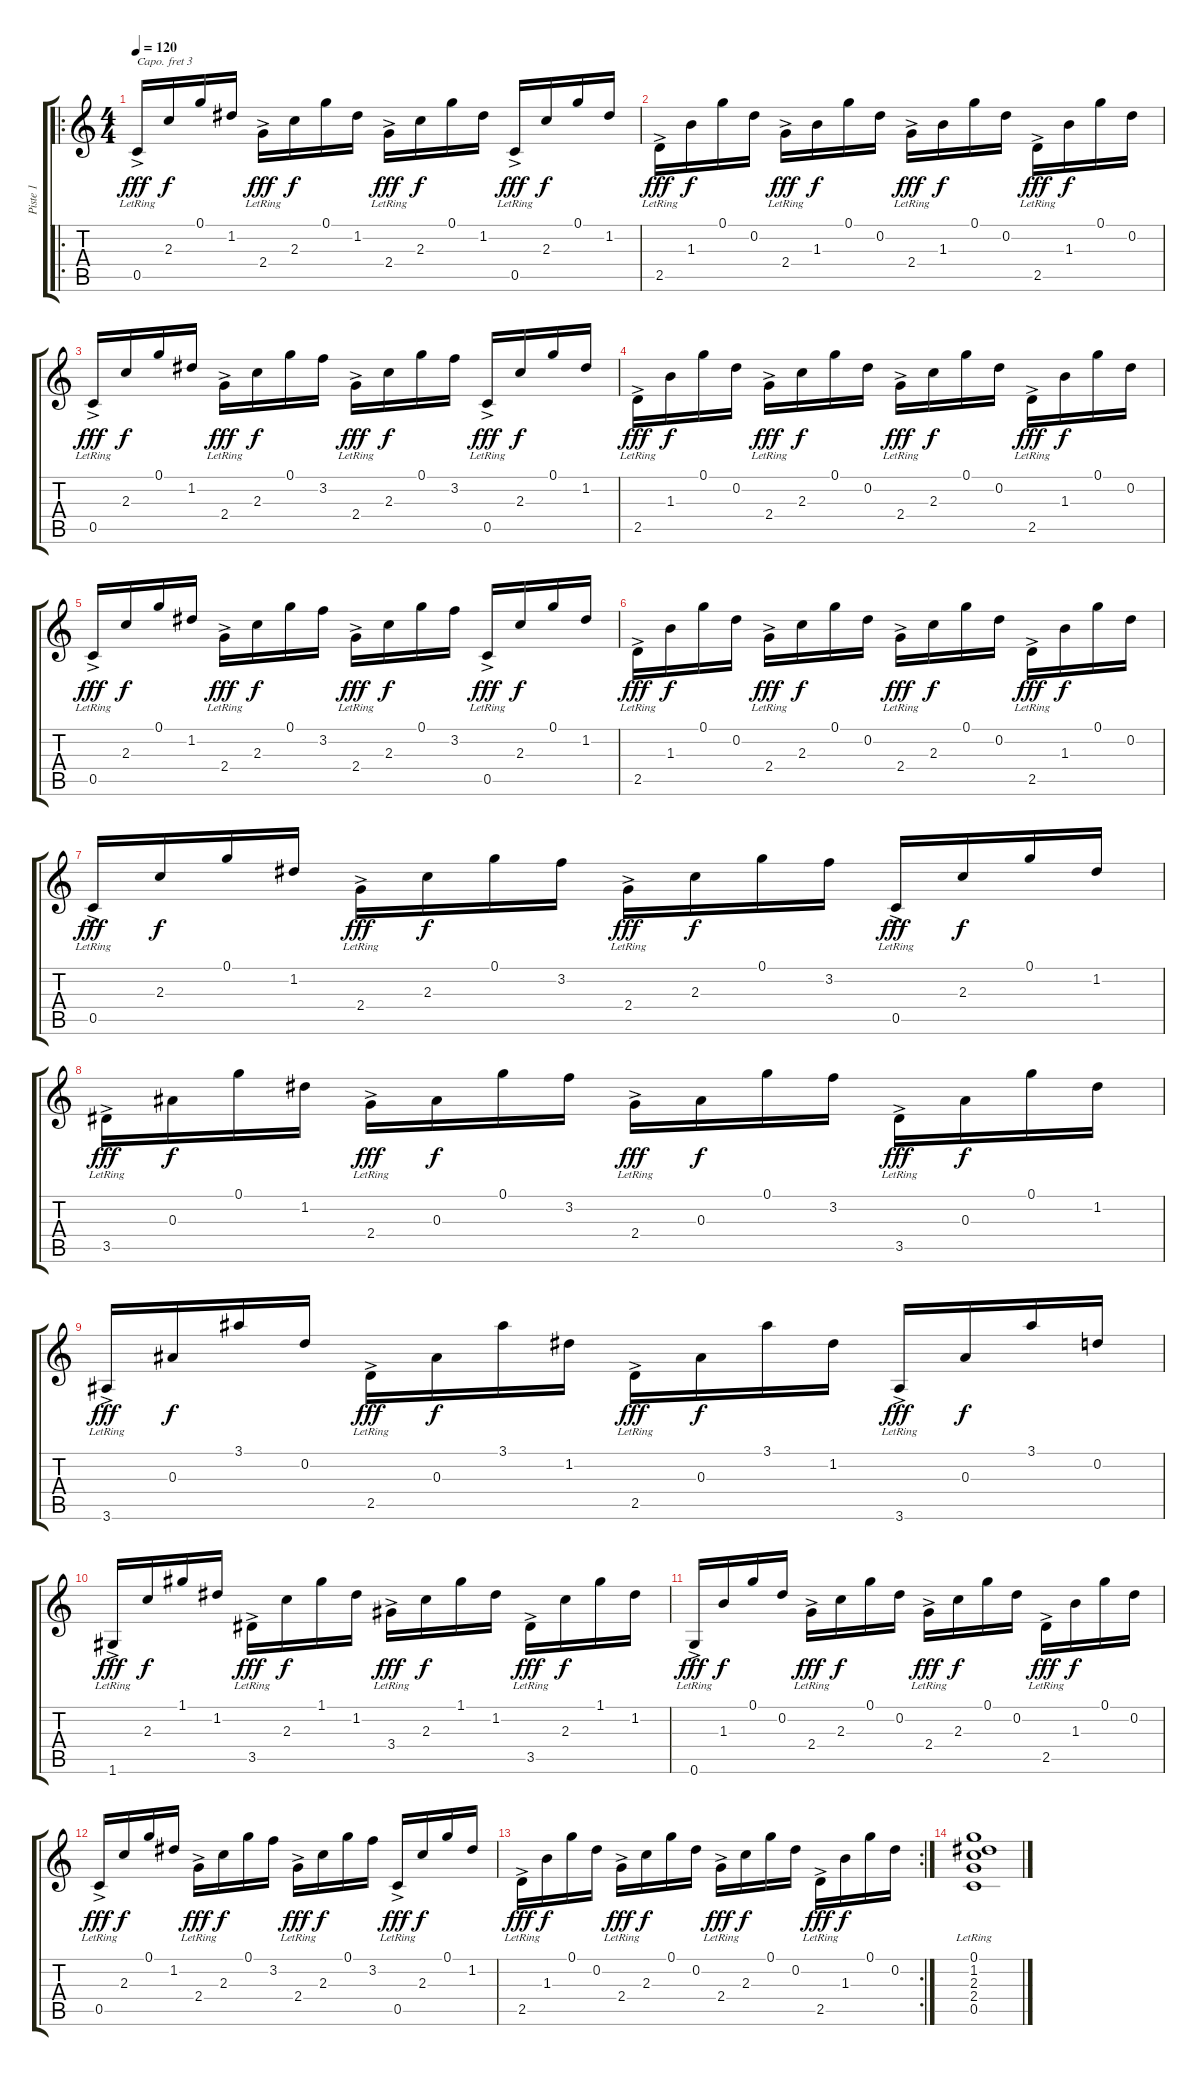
\track ("Piste 1" "Piste 1") {instrument acousticguitarnylon}
\staff {score tabs}
\capo 3
\tuning (E4 B3 G3 D3 A2 E2) {hide}
\ro
\ts (4 4)
\tempo 120
\clef g2
\ks c
0.5{ac lr}.16{dy fff instrument acousticguitarnylon} 2.3.16{dy f} 0.1.16 1.2.16 2.4{ac lr}.16{dy fff} 2.3.16{dy f} 0.1.16 1.2.16 2.4{ac lr}.16{dy fff} 2.3.16{dy f} 0.1.16 1.2.16 0.5{ac lr}.16{dy fff} 2.3.16{dy f} 0.1.16 1.2.16 |
2.5{ac lr}.16{dy fff} 1.3.16{dy f} 0.1.16 0.2.16 2.4{ac lr}.16{dy fff} 1.3.16{dy f} 0.1.16 0.2.16 2.4{ac lr}.16{dy fff} 1.3.16{dy f} 0.1.16 0.2.16 2.5{ac lr}.16{dy fff} 1.3.16{dy f} 0.1.16 0.2.16 |
0.5{ac lr}.16{dy fff} 2.3.16{dy f} 0.1.16 1.2.16 2.4{ac lr}.16{dy fff} 2.3.16{dy f} 0.1.16 3.2.16 2.4{ac lr}.16{dy fff} 2.3.16{dy f} 0.1.16 3.2.16 0.5{ac lr}.16{dy fff} 2.3.16{dy f} 0.1.16 1.2.16 |
2.5{ac lr}.16{dy fff} 1.3.16{dy f} 0.1.16 0.2.16 2.4{ac lr}.16{dy fff} 2.3.16{dy f} 0.1.16 0.2.16 2.4{ac lr}.16{dy fff} 2.3.16{dy f} 0.1.16 0.2.16 2.5{ac lr}.16{dy fff} 1.3.16{dy f} 0.1.16 0.2.16 |
0.5{ac lr}.16{dy fff} 2.3.16{dy f} 0.1.16 1.2.16 2.4{ac lr}.16{dy fff} 2.3.16{dy f} 0.1.16 3.2.16 2.4{ac lr}.16{dy fff} 2.3.16{dy f} 0.1.16 3.2.16 0.5{ac lr}.16{dy fff} 2.3.16{dy f} 0.1.16 1.2.16 |
2.5{ac lr}.16{dy fff} 1.3.16{dy f} 0.1.16 0.2.16 2.4{ac lr}.16{dy fff} 2.3.16{dy f} 0.1.16 0.2.16 2.4{ac lr}.16{dy fff} 2.3.16{dy f} 0.1.16 0.2.16 2.5{ac lr}.16{dy fff} 1.3.16{dy f} 0.1.16 0.2.16 |
0.5{ac lr}.16{dy fff} 2.3.16{dy f} 0.1.16 1.2.16 2.4{ac lr}.16{dy fff} 2.3.16{dy f} 0.1.16 3.2.16 2.4{ac lr}.16{dy fff} 2.3.16{dy f} 0.1.16 3.2.16 0.5{ac lr}.16{dy fff} 2.3.16{dy f} 0.1.16 1.2.16 |
3.5{ac lr}.16{dy fff} 0.3.16{dy f} 0.1.16 1.2.16 2.4{ac lr}.16{dy fff} 0.3.16{dy f} 0.1.16 3.2.16 2.4{ac lr}.16{dy fff} 0.3.16{dy f} 0.1.16 3.2.16 3.5{ac lr}.16{dy fff} 0.3.16{dy f} 0.1.16 1.2.16 |
3.6{ac lr}.16{dy fff} 0.3.16{dy f} 3.1.16 0.2.16 2.5{ac lr}.16{dy fff} 0.3.16{dy f} 3.1.16 1.2.16 2.5{ac lr}.16{dy fff} 0.3.16{dy f} 3.1.16 1.2.16 3.6{ac lr}.16{dy fff} 0.3.16{dy f} 3.1.16 0.2.16 |
1.6{ac lr}.16{dy fff} 2.3.16{dy f} 1.1.16 1.2.16 3.5{ac lr}.16{dy fff} 2.3.16{dy f} 1.1.16 1.2.16 3.4{ac lr}.16{dy fff} 2.3.16{dy f} 1.1.16 1.2.16 3.5{ac lr}.16{dy fff} 2.3.16{dy f} 1.1.16 1.2.16 |
0.6{ac lr}.16{dy fff} 1.3.16{dy f} 0.1.16 0.2.16 2.4{ac lr}.16{dy fff} 2.3.16{dy f} 0.1.16 0.2.16 2.4{ac lr}.16{dy fff} 2.3.16{dy f} 0.1.16 0.2.16 2.5{ac lr}.16{dy fff} 1.3.16{dy f} 0.1.16 0.2.16 |
0.5{ac lr}.16{dy fff} 2.3.16{dy f} 0.1.16 1.2.16 2.4{ac lr}.16{dy fff} 2.3.16{dy f} 0.1.16 3.2.16 2.4{ac lr}.16{dy fff} 2.3.16{dy f} 0.1.16 3.2.16 0.5{ac lr}.16{dy fff} 2.3.16{dy f} 0.1.16 1.2.16 |
\rc 2
2.5{ac lr}.16{dy fff} 1.3.16{dy f} 0.1.16 0.2.16 2.4{ac lr}.16{dy fff} 2.3.16{dy f} 0.1.16 0.2.16 2.4{ac lr}.16{dy fff} 2.3.16{dy f} 0.1.16 0.2.16 2.5{ac lr}.16{dy fff} 1.3.16{dy f} 0.1.16 0.2.16 |
(0.1{lr} 1.2{lr} 2.3{lr} 2.4{lr} 0.5{lr}).1
